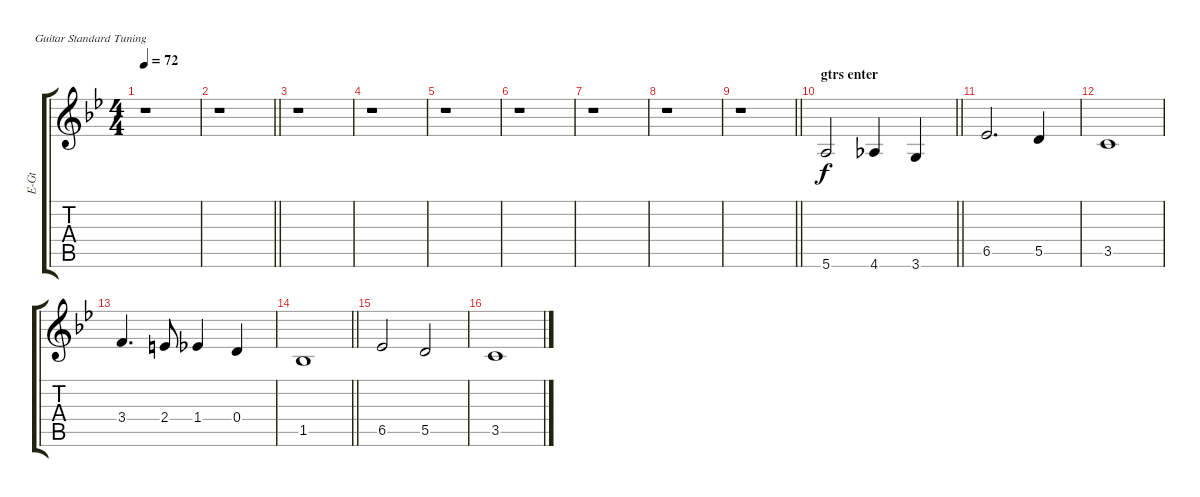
\bracketExtendMode groupsimilarinstruments
\otherSystemsTrackNameOrientation horizontal
\track ("Gtr 4" "E-Gt") {instrument overdrivenguitar}
\staff {score tabs}
\tuning (E4 B3 G3 D3 A2 E2)
\ts (4 4)
\tempo 72
\clef g2
\ks bb
r.1{dy f beam Down} |
\barLineRight lightlight
r.1{beam Down} |
r.1{beam Down} |
r.1{beam Down} |
r.1{beam Down} |
r.1{beam Down} |
r.1{beam Down} |
r.1{beam Down} |
\barLineRight lightlight
r.1{beam Down} |
\section ("" "gtrs enter")
\barLineRight lightlight
5.6{acc forcenatural}.2{beam Up} 4.6{acc b}.4{beam Up} 3.6{acc forcenatural}.4{beam Up} |
6.5{acc b}.2{d beam Up} 5.5{acc forcenatural}.4{beam Up} |
3.5{acc forcenatural}.1{beam Up} |
3.4{acc forcenatural}.4{d beam Up} 2.4{acc forcenatural}.8{beam Up} 1.4{acc b}.4{beam Up} 0.4{acc forcenatural}.4{beam Up} |
\barLineRight lightlight
1.5{acc b}.1{beam Up} |
6.5{acc b}.2{beam Up} 5.5{acc forcenatural}.2{beam Up} |
3.5{acc forcenatural}.1{beam Up}
